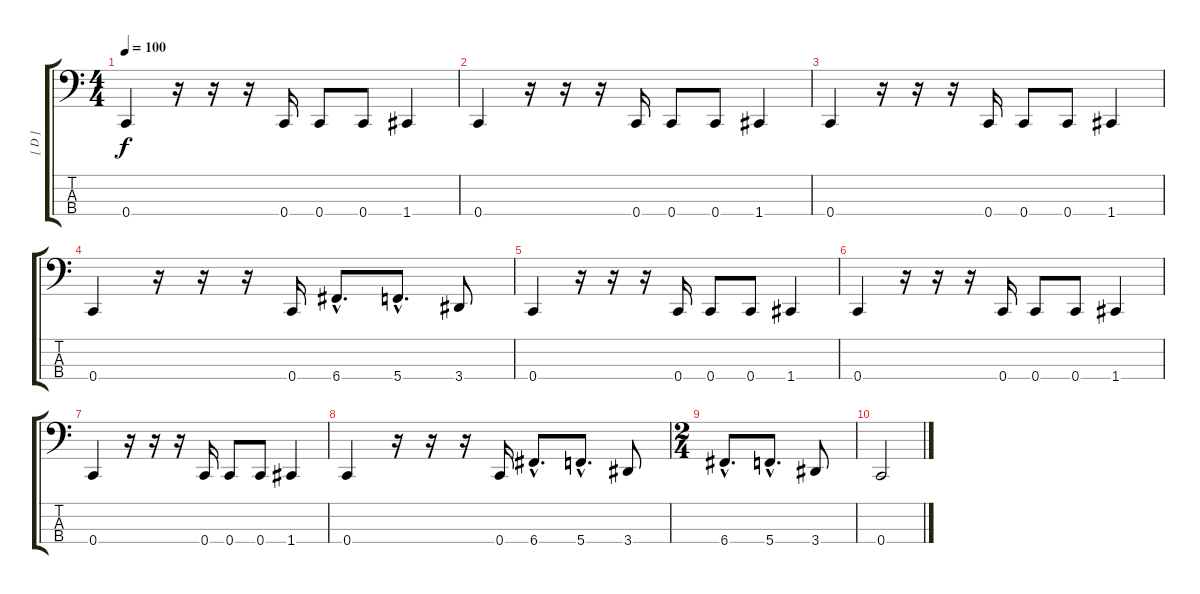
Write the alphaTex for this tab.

\track ("[ D ]" "[ D ]") {instrument electricbasspick}
\staff {score tabs}
\tuning (Eb2 Bb1 F1 C1) {hide}
\ts (4 4)
\tempo 100
\clef f4
\ks c
0.4.4{dy f} r.16 r.16 r.16 0.4.16 0.4.8 0.4.8 1.4.4 |
0.4.4 r.16 r.16 r.16 0.4.16 0.4.8 0.4.8 1.4.4 |
0.4.4 r.16 r.16 r.16 0.4.16 0.4.8 0.4.8 1.4.4 |
0.4.4 r.16 r.16 r.16 0.4.16 6.4{hac}.8{d} 5.4{hac}.8{d} 3.4.8 |
0.4.4 r.16 r.16 r.16 0.4.16 0.4.8 0.4.8 1.4.4 |
0.4.4 r.16 r.16 r.16 0.4.16 0.4.8 0.4.8 1.4.4 |
0.4.4 r.16 r.16 r.16 0.4.16 0.4.8 0.4.8 1.4.4 |
0.4.4 r.16 r.16 r.16 0.4.16 6.4{hac}.8{d} 5.4{hac}.8{d} 3.4.8 |
\ts (2 4)
6.4{hac}.8{d} 5.4{hac}.8{d} 3.4.8 |
0.4.2
